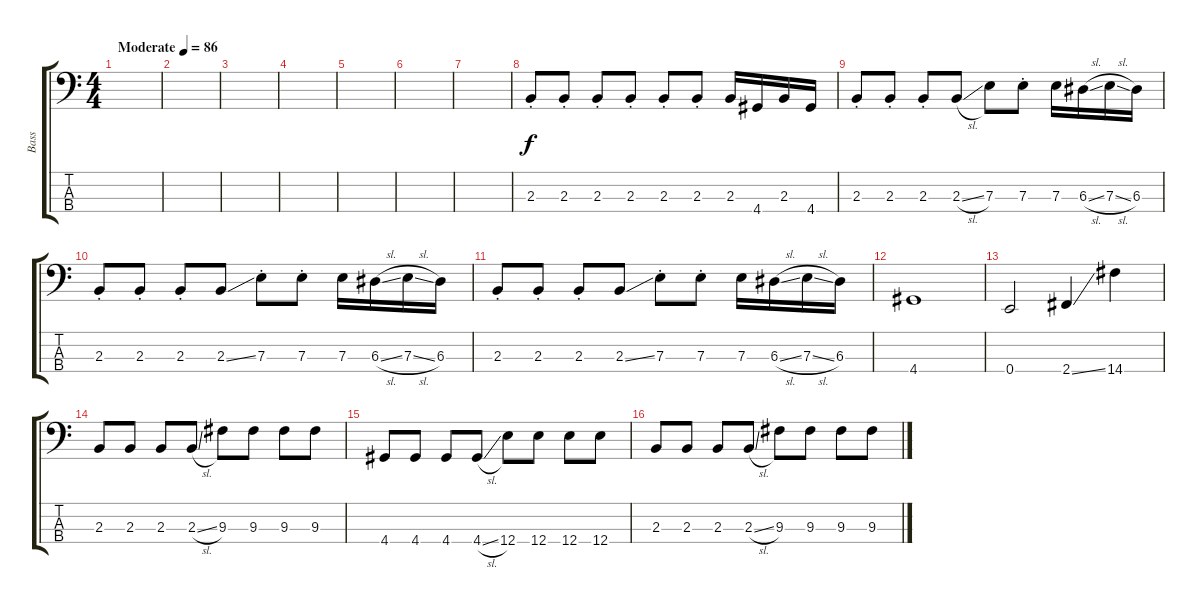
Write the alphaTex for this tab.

\track ("Bass" "Bass") {instrument electricbassfinger}
\staff {score tabs}
\tuning (G2 D2 A1 E1) {hide}
\ts (4 4)
\tempo (86 "Moderate")
\clef f4
\ks c
|
|
|
|
|
|
|
2.3{st}.8 2.3{st}.8 2.3{st}.8 2.3{st}.8 2.3{st}.8 2.3{st}.8 2.3.16 4.4.16 2.3.16 4.4.16 |
2.3{st}.8 2.3{st}.8 2.3{st}.8 2.3{sl}.8 7.3.8 7.3{st}.8 7.3.16 6.3{sl}.16 7.3{sl}.16 6.3.16 |
2.3{st}.8 2.3{st}.8 2.3{st}.8 2.3{ss}.8 7.3{st}.8 7.3{st}.8 7.3.16 6.3{sl}.16 7.3{sl}.16 6.3.16 |
2.3{st}.8 2.3{st}.8 2.3{st}.8 2.3{ss}.8 7.3{st}.8 7.3{st}.8 7.3.16 6.3{sl}.16 7.3{sl}.16 6.3.16 |
4.4.1 |
0.4.2 2.4{ss}.4 14.4.4 |
2.3.8 2.3.8 2.3.8 2.3{sl}.8 9.3.8 9.3.8 9.3.8 9.3.8 |
4.4.8 4.4.8 4.4.8 4.4{sl}.8 12.4.8 12.4.8 12.4.8 12.4.8 |
2.3.8 2.3.8 2.3.8 2.3{sl}.8 9.3.8 9.3.8 9.3.8 9.3.8
